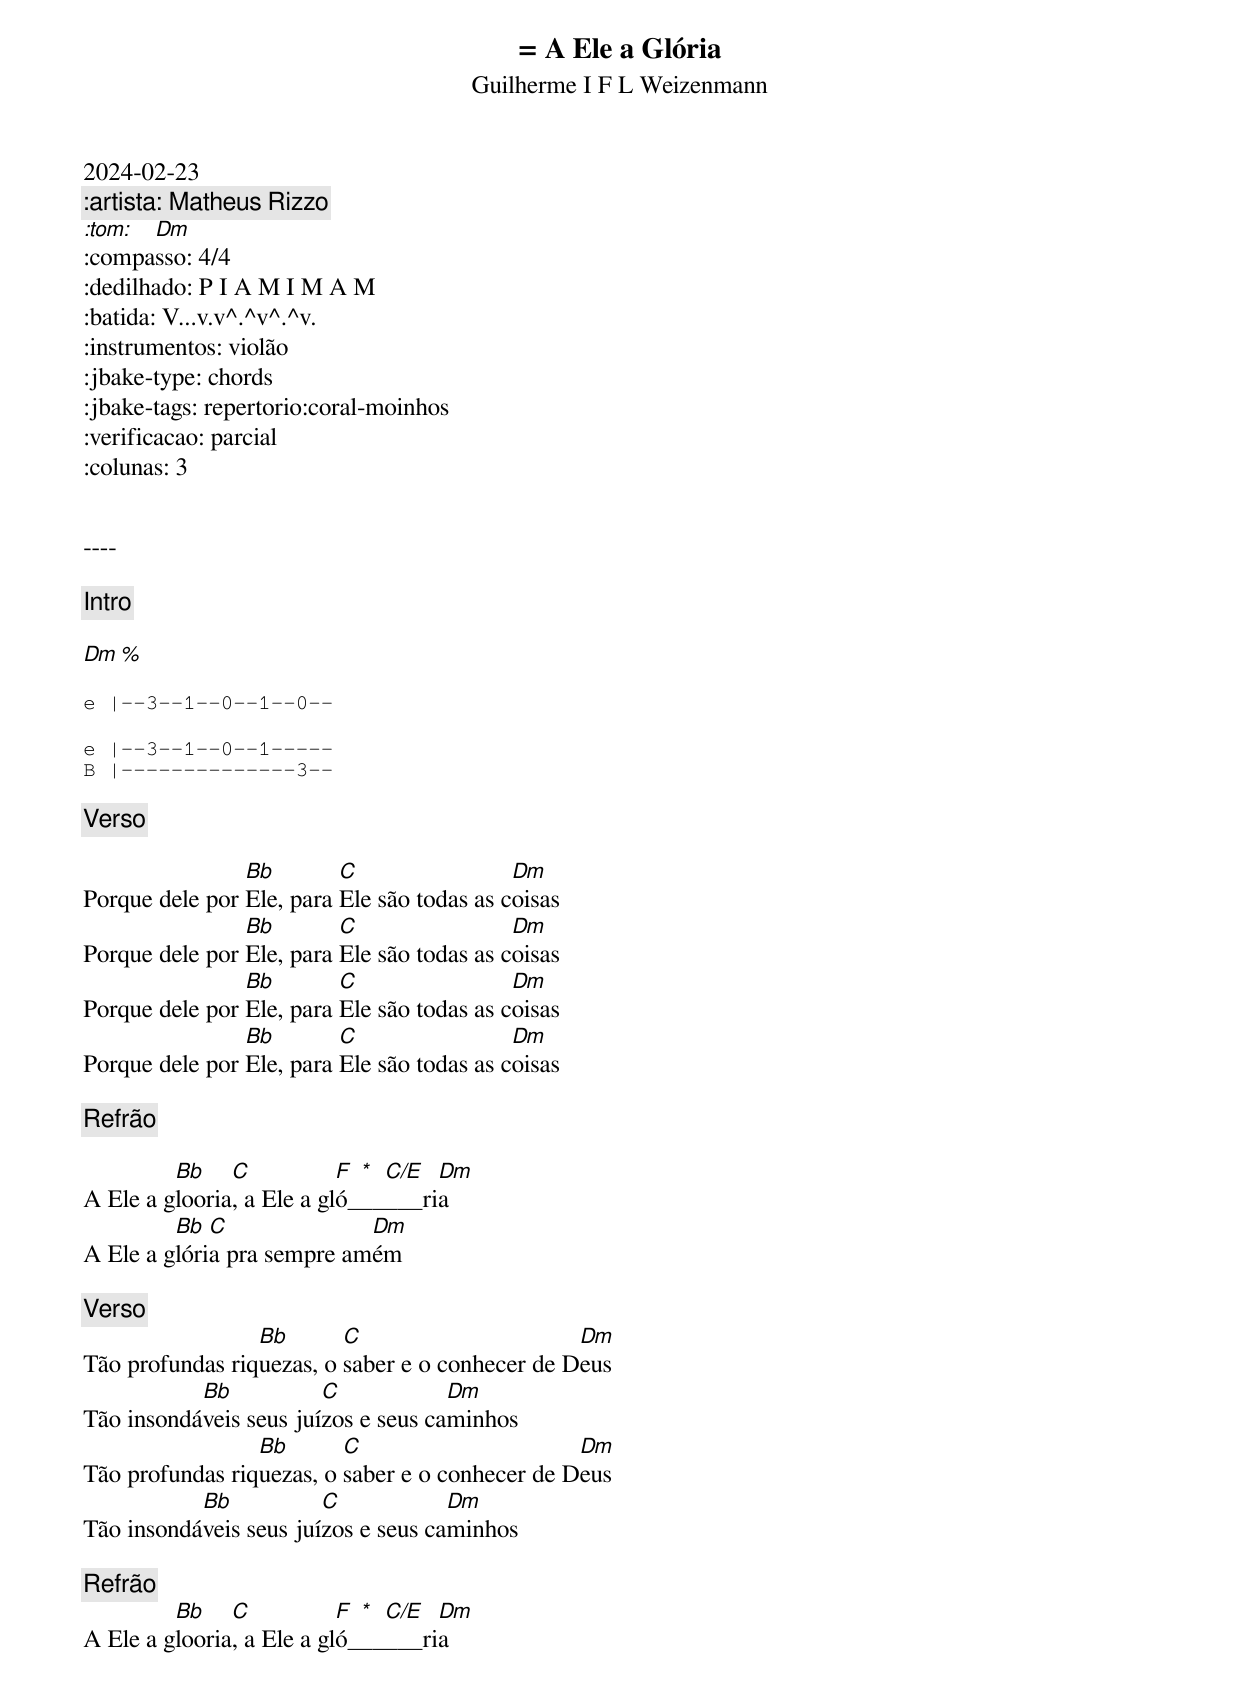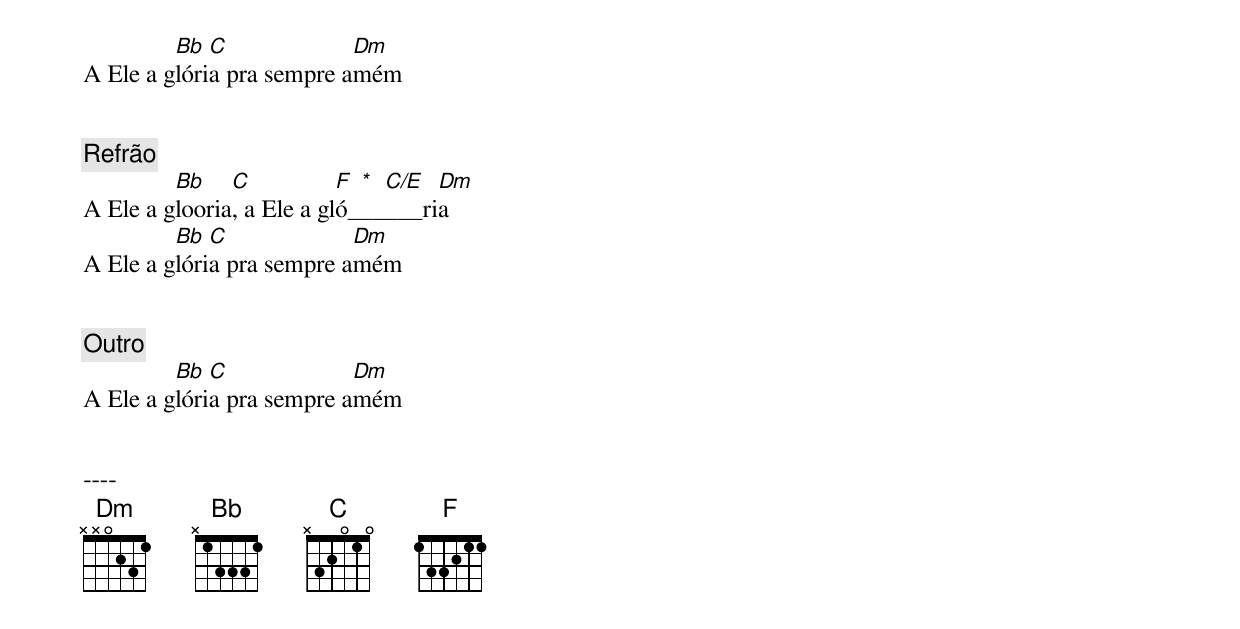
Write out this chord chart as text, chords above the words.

= A Ele a Glória
Guilherme I F L Weizenmann
2024-02-23
:artista: Matheus Rizzo
:tom: Dm
:compasso: 4/4
:dedilhado: P I A M I M A M
:batida: V...v.v^.^v^.^v.
:instrumentos: violão
:jbake-type: chords
:jbake-tags: repertorio:coral-moinhos
:verificacao: parcial
:colunas: 3


----

[Intro]

Dm %

e |--3--1--0--1--0--

e |--3--1--0--1-----
B |--------------3--

[Verso]

                Bb        C                 Dm
Porque dele por Ele, para Ele são todas as coisas
                Bb        C                 Dm
Porque dele por Ele, para Ele são todas as coisas
                Bb        C                 Dm
Porque dele por Ele, para Ele são todas as coisas
                Bb        C                 Dm
Porque dele por Ele, para Ele são todas as coisas

[Refrão]

         Bb    C           F * C/E  Dm
A Ele a glooria, a Ele a gló______ria
         Bb  C              Dm
A Ele a glória pra sempre amém

[Verso]
                 Bb       C                      Dm
Tão profundas riquezas, o saber e o conhecer de Deus
           Bb           C            Dm
Tão insondáveis seus juízos e seus caminhos
                 Bb       C                      Dm
Tão profundas riquezas, o saber e o conhecer de Deus
           Bb           C            Dm
Tão insondáveis seus juízos e seus caminhos

[Refrão]
         Bb    C           F * C/E  Dm
A Ele a glooria, a Ele a gló______ria
         Bb  C             Dm
A Ele a glória pra sempre amém


[Refrão]
         Bb    C           F * C/E  Dm
A Ele a glooria, a Ele a gló______ria
         Bb  C             Dm
A Ele a glória pra sempre amém


[Outro]
         Bb  C             Dm
A Ele a glória pra sempre amém


----
